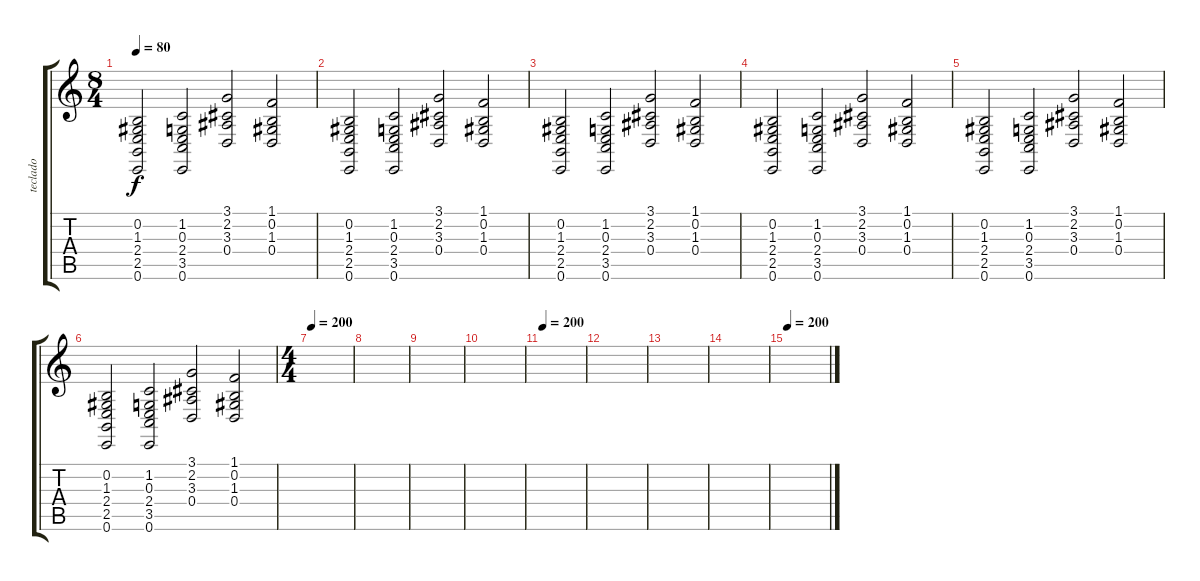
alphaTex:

\track ("teclado" "teclado") {instrument stringensemble1}
\staff {score tabs}
\tuning (E4 B3 G3 D3 A2 E2) {hide}
\ts (8 4)
\tempo 80
\tempo 70
\tempo 80
\clef g2
\ks c
(0.2 1.3 2.4 2.5 0.6).2{dy f instrument stringensemble1} (1.2 0.3 2.4 3.5 0.6).2 (3.1 2.2 3.3 0.4).2 (1.1 0.2 1.3 0.4).2 |
(0.2 1.3 2.4 2.5 0.6).2 (1.2 0.3 2.4 3.5 0.6).2 (3.1 2.2 3.3 0.4).2 (1.1 0.2 1.3 0.4).2 |
(0.2 1.3 2.4 2.5 0.6).2 (1.2 0.3 2.4 3.5 0.6).2 (3.1 2.2 3.3 0.4).2 (1.1 0.2 1.3 0.4).2 |
(0.2 1.3 2.4 2.5 0.6).2 (1.2 0.3 2.4 3.5 0.6).2 (3.1 2.2 3.3 0.4).2 (1.1 0.2 1.3 0.4).2 |
(0.2 1.3 2.4 2.5 0.6).2 (1.2 0.3 2.4 3.5 0.6).2 (3.1 2.2 3.3 0.4).2 (1.1 0.2 1.3 0.4).2 |
(0.2 1.3 2.4 2.5 0.6).2 (1.2 0.3 2.4 3.5 0.6).2 (3.1 2.2 3.3 0.4).2 (1.1 0.2 1.3 0.4).2 |
\ts (4 4)
\tempo 200
|
|
|
|
\tempo 200
|
|
|
|
\tempo 200
